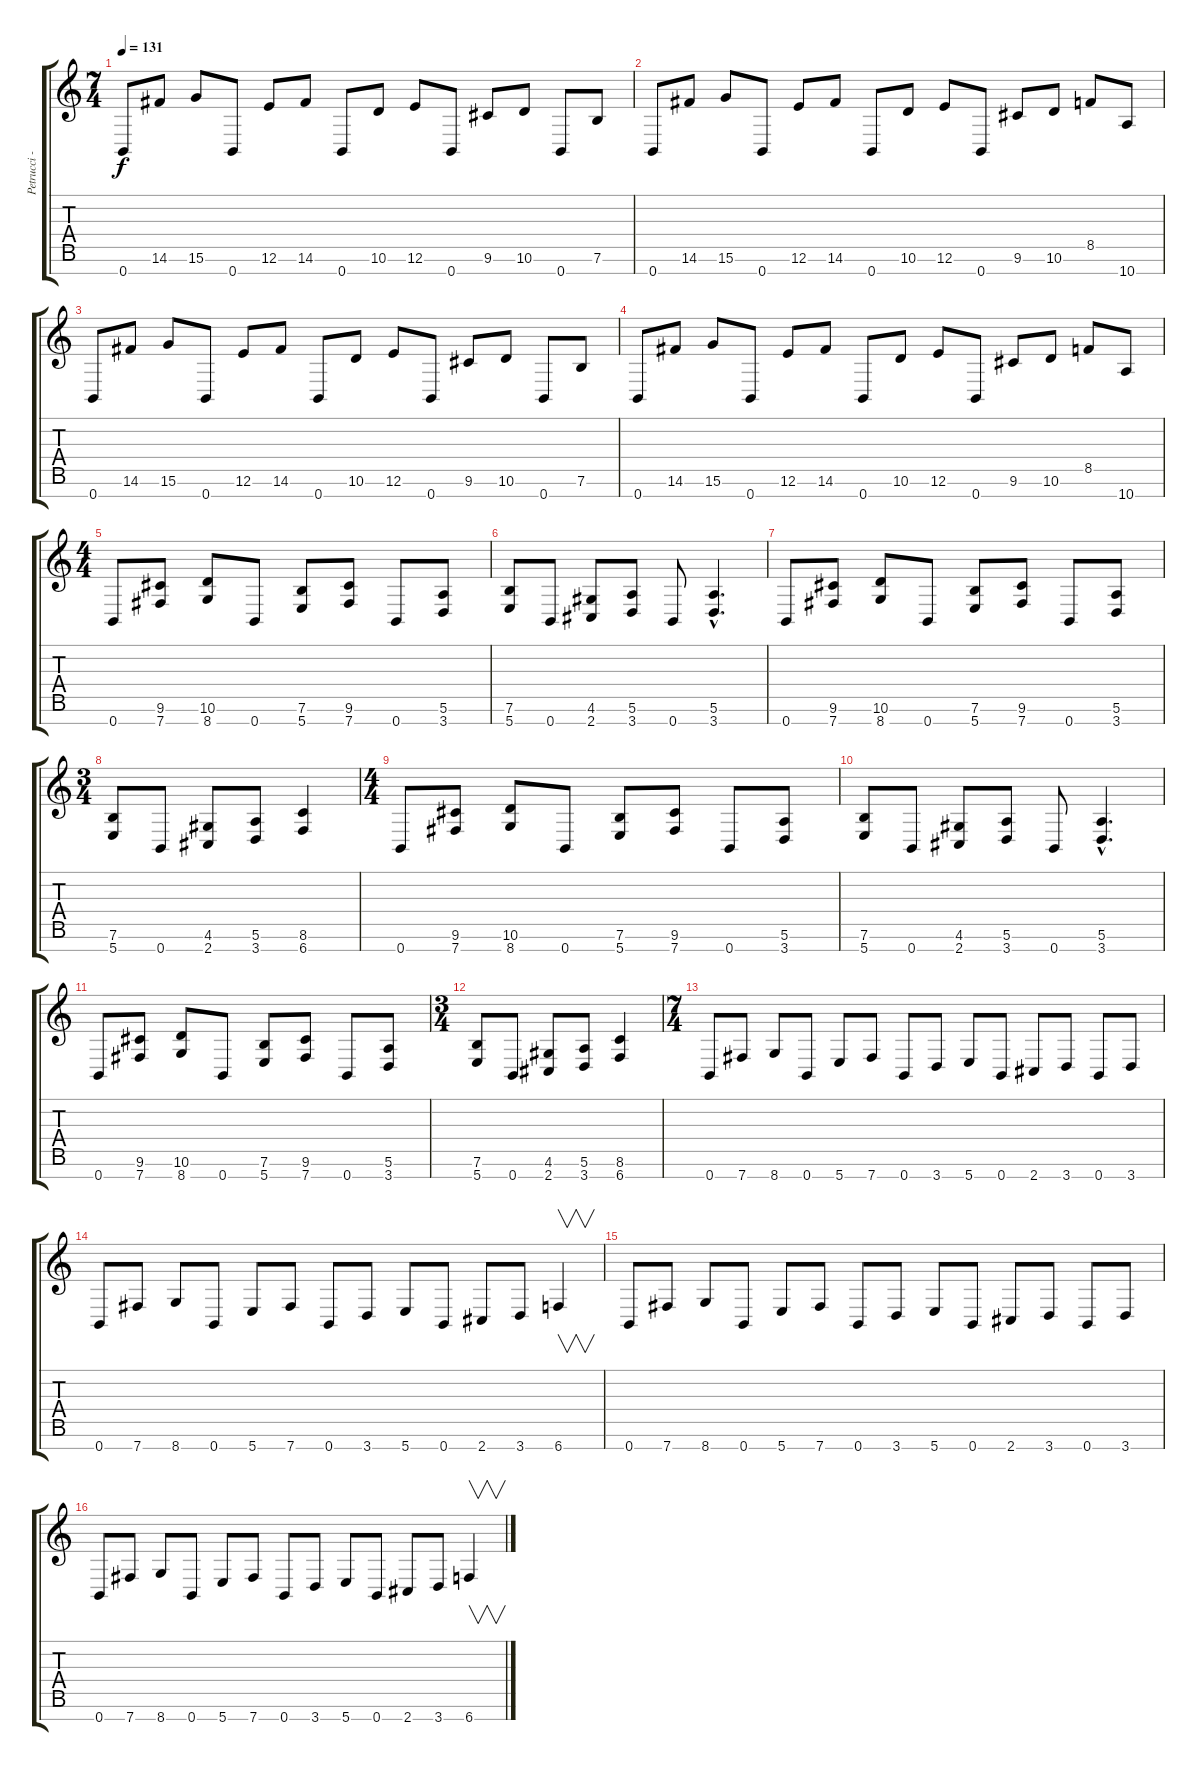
\track ("Petrucci - Distortion 7st." "Petrucci -") {instrument overdrivenguitar}
\staff {score tabs}
\tuning (E4 B3 G3 D3 A2 E2 B1) {hide}
\ts (7 4)
\tempo 131
\clef g2
\ks c
0.7.8{dy f} 14.6.8 15.6.8 0.7.8 12.6.8 14.6.8 0.7.8 10.6.8 12.6.8 0.7.8 9.6.8 10.6.8 0.7.8 7.6.8 |
0.7.8 14.6.8 15.6.8 0.7.8 12.6.8 14.6.8 0.7.8 10.6.8 12.6.8 0.7.8 9.6.8 10.6.8 8.5.8 10.7.8 |
0.7.8 14.6.8 15.6.8 0.7.8 12.6.8 14.6.8 0.7.8 10.6.8 12.6.8 0.7.8 9.6.8 10.6.8 0.7.8 7.6.8 |
0.7.8 14.6.8 15.6.8 0.7.8 12.6.8 14.6.8 0.7.8 10.6.8 12.6.8 0.7.8 9.6.8 10.6.8 8.5.8 10.7.8 |
\ts (4 4)
0.7.8 (9.6 7.7).8 (10.6 8.7).8 0.7.8 (7.6 5.7).8 (9.6 7.7).8 0.7.8 (5.6 3.7).8 |
(7.6 5.7).8 0.7.8 (4.6 2.7).8 (5.6 3.7).8 0.7.8 (5.6{hac} 3.7{hac}).4{d} |
0.7.8 (9.6 7.7).8 (10.6 8.7).8 0.7.8 (7.6 5.7).8 (9.6 7.7).8 0.7.8 (5.6 3.7).8 |
\ts (3 4)
(7.6 5.7).8 0.7.8 (4.6 2.7).8 (5.6 3.7).8 (8.6 6.7).4 |
\ts (4 4)
0.7.8 (9.6 7.7).8 (10.6 8.7).8 0.7.8 (7.6 5.7).8 (9.6 7.7).8 0.7.8 (5.6 3.7).8 |
(7.6 5.7).8 0.7.8 (4.6 2.7).8 (5.6 3.7).8 0.7.8 (5.6{hac} 3.7{hac}).4{d} |
0.7.8 (9.6 7.7).8 (10.6 8.7).8 0.7.8 (7.6 5.7).8 (9.6 7.7).8 0.7.8 (5.6 3.7).8 |
\ts (3 4)
(7.6 5.7).8 0.7.8 (4.6 2.7).8 (5.6 3.7).8 (8.6 6.7).4 |
\ts (7 4)
0.7.8 7.7.8 8.7.8 0.7.8 5.7.8 7.7.8 0.7.8 3.7.8 5.7.8 0.7.8 2.7.8 3.7.8 0.7.8 3.7.8 |
0.7.8 7.7.8 8.7.8 0.7.8 5.7.8 7.7.8 0.7.8 3.7.8 5.7.8 0.7.8 2.7.8 3.7.8 6.7.4{v} |
0.7.8 7.7.8 8.7.8 0.7.8 5.7.8 7.7.8 0.7.8 3.7.8 5.7.8 0.7.8 2.7.8 3.7.8 0.7.8 3.7.8 |
0.7.8 7.7.8 8.7.8 0.7.8 5.7.8 7.7.8 0.7.8 3.7.8 5.7.8 0.7.8 2.7.8 3.7.8 6.7.4{v}
